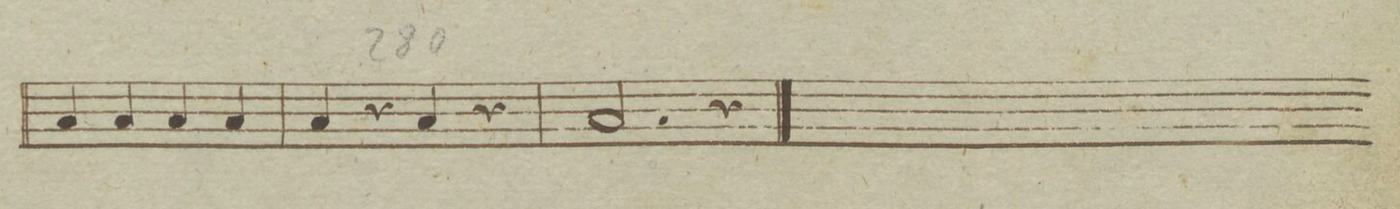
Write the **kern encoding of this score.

**kern	**dynam
*I"Clarinetto Secondo in B.	*
*clefG2	*
*k[b-e-a-]	*
*met(c)	*
*M4/4	*
4g/	.
4g/	.
4g/	.
4g/	.
=276	=276
4g/	.
4r	.
4g/	.
4r	.
=277	=277
2.g/	.
4r	.
==	==
*-	*-
